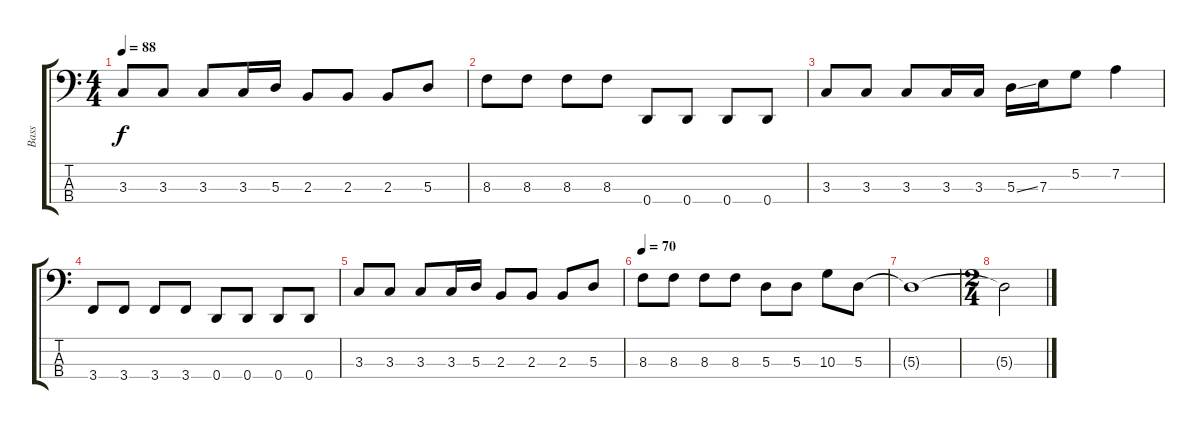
\track ("Bass" "Bass") {instrument electricbassfinger}
\staff {score tabs}
\tuning (G2 D2 A1 D1) {hide}
\ts (4 4)
\tempo 88
\clef f4
\ks c
3.3.8{dy f} 3.3.8 3.3.8 3.3.16 5.3.16 2.3.8 2.3.8 2.3.8 5.3.8 |
8.3.8 8.3.8 8.3.8 8.3.8 0.4.8 0.4.8 0.4.8 0.4.8 |
3.3.8 3.3.8 3.3.8 3.3.16 3.3.16 5.3{ss}.16 7.3.16 5.2.8 7.2.4 |
3.4.8 3.4.8 3.4.8 3.4.8 0.4.8 0.4.8 0.4.8 0.4.8 |
3.3.8 3.3.8 3.3.8 3.3.16 5.3.16 2.3.8 2.3.8 2.3.8 5.3.8 |
\tempo 70
8.3.8 8.3.8 8.3.8 8.3.8 5.3.8 5.3.8 10.3.8 5.3.8 |
5.3{t}.1 |
\ts (2 4)
5.3{t}.2
